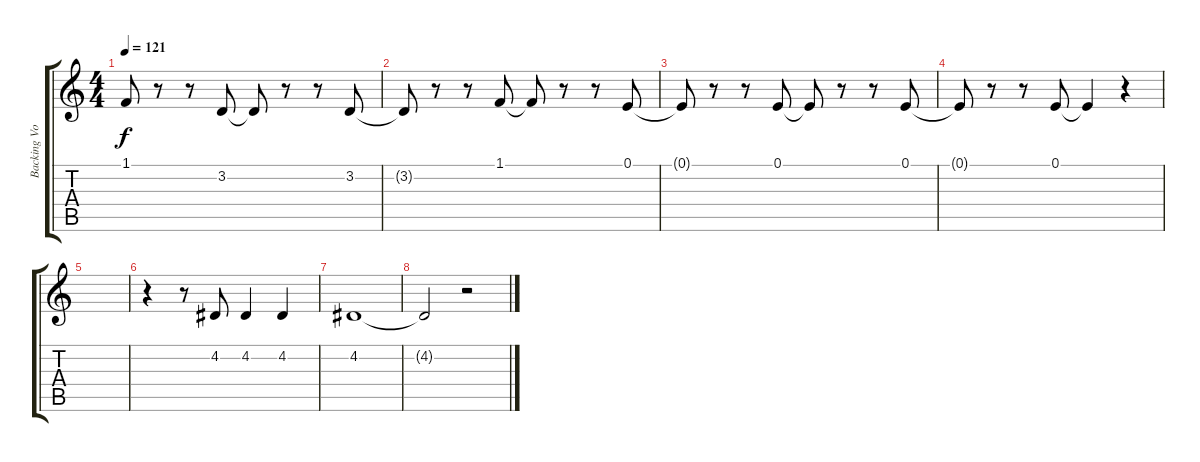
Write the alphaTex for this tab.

\track ("Backing Vox" "Backing Vo") {instrument tenorsax}
\staff {score tabs}
\tuning (E4 B3 G3 D3 A2 E2) {hide}
\ts (4 4)
\tempo 121
\clef g2
\ks c
1.1.8{dy f} r.8 r.8 3.2.8 3.2{t}.8 r.8 r.8 3.2.8 |
3.2{t}.8 r.8 r.8 1.1.8 1.1{t}.8 r.8 r.8 0.1.8 |
0.1{t}.8 r.8 r.8 0.1.8 0.1{t}.8 r.8 r.8 0.1.8 |
0.1{t}.8 r.8 r.8 0.1.8 0.1{t}.4 r.4 |
|
r.4 r.8 4.2.8 4.2.4 4.2.4 |
4.2.1 |
4.2{t}.2 r.2
